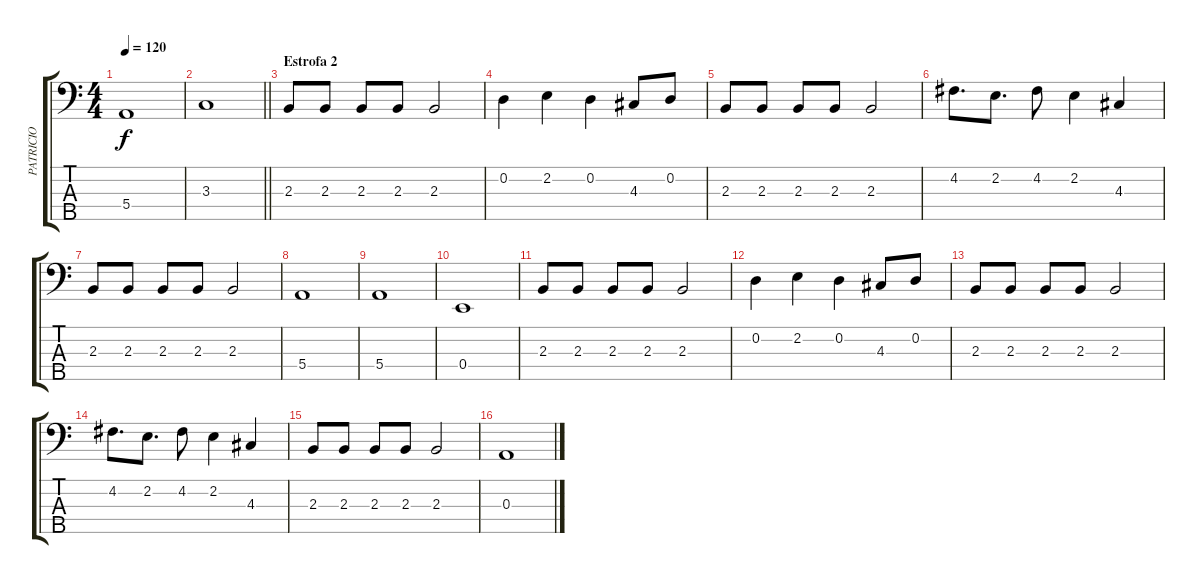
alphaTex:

\track ("PATRICIO" "PATRICIO") {instrument electricbassfinger}
\staff {score tabs}
\tuning (G2 D2 A1 E1 B0) {hide}
\ts (4 4)
\tempo 120
\clef f4
\ks c
5.4.1{dy f} |
\barLineRight lightlight
3.3.1 |
\section ("" "Estrofa 2")
2.3.8 2.3.8 2.3.8 2.3.8 2.3.2 |
0.2.4 2.2.4 0.2.4 4.3.8 0.2.8 |
2.3.8 2.3.8 2.3.8 2.3.8 2.3.2 |
4.2.8{d} 2.2.8{d} 4.2.8 2.2.4 4.3.4 |
2.3.8 2.3.8 2.3.8 2.3.8 2.3.2 |
5.4.1 |
5.4.1 |
0.4.1 |
2.3.8 2.3.8 2.3.8 2.3.8 2.3.2 |
0.2.4 2.2.4 0.2.4 4.3.8 0.2.8 |
2.3.8 2.3.8 2.3.8 2.3.8 2.3.2 |
4.2.8{d} 2.2.8{d} 4.2.8 2.2.4 4.3.4 |
2.3.8 2.3.8 2.3.8 2.3.8 2.3.2 |
0.3.1
